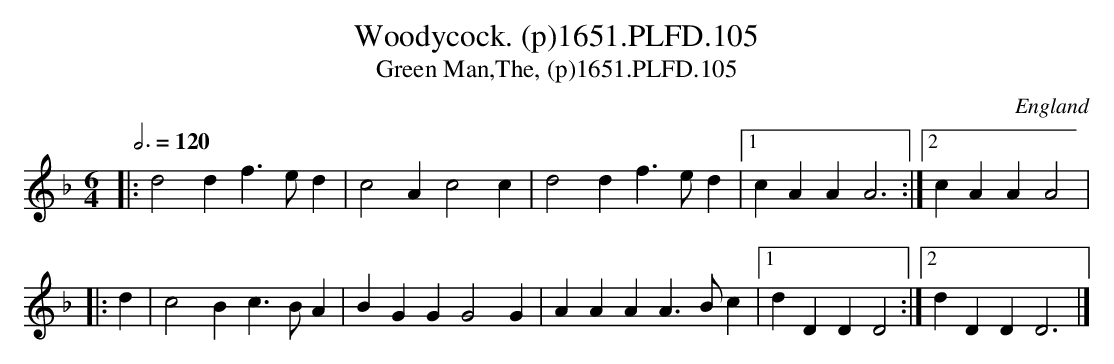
X:1
T:Woodycock. (p)1651.PLFD.105
T:Green Man,The, (p)1651.PLFD.105
M:6/4
L:1/4
Q:3/4=120
O:England
K:F
|:d2 d f>ed|c2 A c2 c| d2 d f>ed|1cAA A3:|2cAAA2|
|:d|c2 B c>BA|BGG G2 G|AAA A>Bc|1dDD D2:|2dDD D3|]
